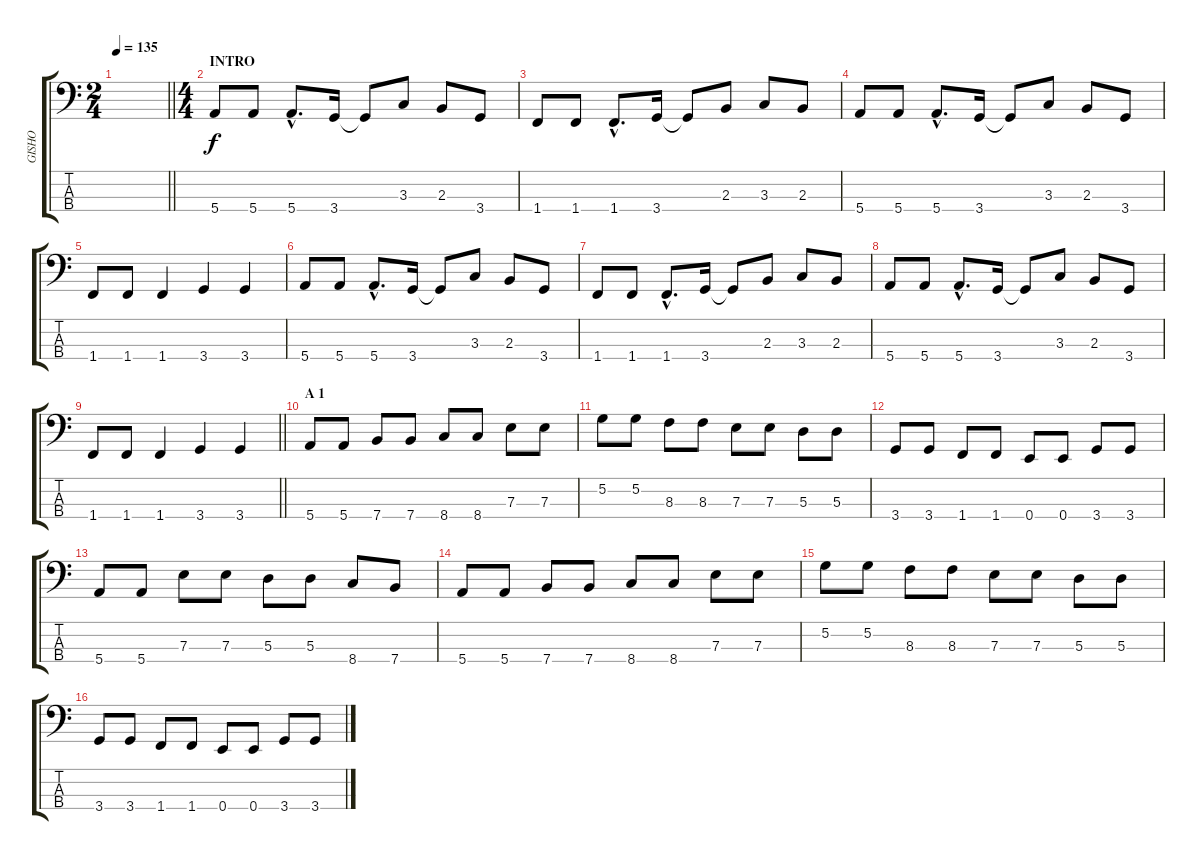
\track ("GISHO" "GISHO") {instrument electricbasspick}
\staff {score tabs}
\tuning (G2 D2 A1 E1) {hide}
\ts (2 4)
\tempo 135
\clef f4
\barLineRight lightlight
\ks c
|
\ts (4 4)
\section ("" "INTRO")
5.4.8 5.4.8 5.4{hac}.8{d} 3.4.16 3.4{t}.8 3.3.8 2.3.8 3.4.8 |
1.4.8 1.4.8 1.4{hac}.8{d} 3.4.16 3.4{t}.8 2.3.8 3.3.8 2.3.8 |
5.4.8 5.4.8 5.4{hac}.8{d} 3.4.16 3.4{t}.8 3.3.8 2.3.8 3.4.8 |
1.4.8 1.4.8 1.4.4 3.4.4 3.4.4 |
5.4.8 5.4.8 5.4{hac}.8{d} 3.4.16 3.4{t}.8 3.3.8 2.3.8 3.4.8 |
1.4.8 1.4.8 1.4{hac}.8{d} 3.4.16 3.4{t}.8 2.3.8 3.3.8 2.3.8 |
5.4.8 5.4.8 5.4{hac}.8{d} 3.4.16 3.4{t}.8 3.3.8 2.3.8 3.4.8 |
\barLineRight lightlight
1.4.8 1.4.8 1.4.4 3.4.4 3.4.4 |
\section ("" "A 1")
5.4.8 5.4.8 7.4.8 7.4.8 8.4.8 8.4.8 7.3.8 7.3.8 |
5.2.8 5.2.8 8.3.8 8.3.8 7.3.8 7.3.8 5.3.8 5.3.8 |
3.4.8 3.4.8 1.4.8 1.4.8 0.4.8 0.4.8 3.4.8 3.4.8 |
5.4.8 5.4.8 7.3.8 7.3.8 5.3.8 5.3.8 8.4.8 7.4.8 |
5.4.8 5.4.8 7.4.8 7.4.8 8.4.8 8.4.8 7.3.8 7.3.8 |
5.2.8 5.2.8 8.3.8 8.3.8 7.3.8 7.3.8 5.3.8 5.3.8 |
3.4.8 3.4.8 1.4.8 1.4.8 0.4.8 0.4.8 3.4.8 3.4.8
